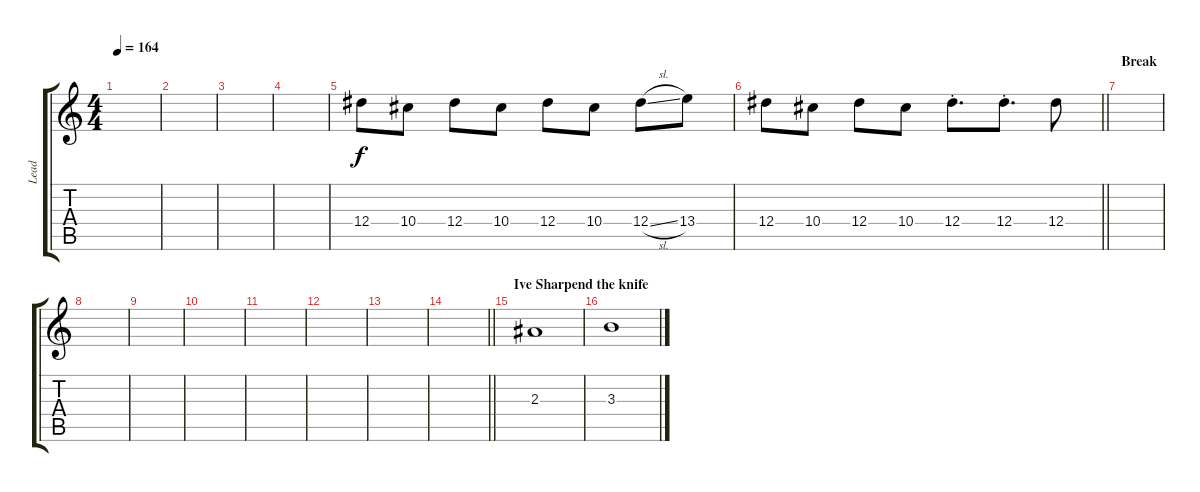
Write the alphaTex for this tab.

\track ("Lead" "Lead") {instrument overdrivenguitar}
\staff {score tabs}
\tuning (F4 C4 Ab3 Eb3 Bb2 Eb2) {hide}
\ts (4 4)
\tempo 164
\clef g2
\ks c
|
|
|
|
12.4.8 10.4.8 12.4.8 10.4.8 12.4.8 10.4.8 12.4{sl}.8 13.4.8 |
\barLineRight lightlight
12.4.8 10.4.8 12.4.8 10.4.8 12.4{st}.8{d} 12.4{st}.8{d} 12.4.8 |
\section ("" "Break")
|
|
|
|
|
|
|
\barLineRight lightlight
|
\section ("" "Ive Sharpend the knife")
2.3.1 |
3.3.1
